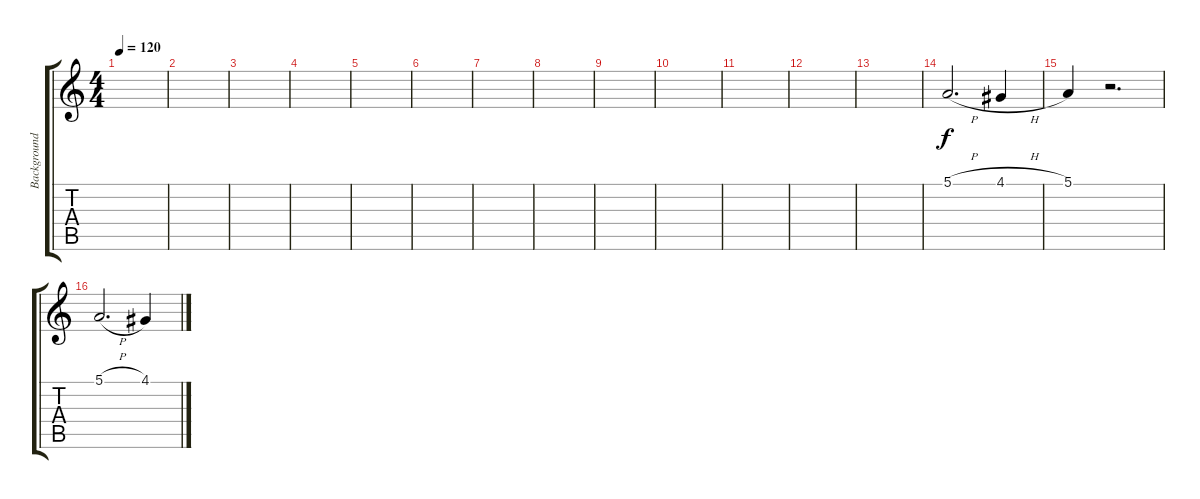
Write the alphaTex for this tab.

\track ("Background Vocals" "Background") {instrument voiceoohs}
\staff {score tabs}
\tuning (E4 B3 G3 D3 A2 E2) {hide}
\ts (4 4)
\tempo 120
\clef g2
\ks c
|
|
|
|
|
|
|
|
|
|
|
|
|
5.1{h}.2{d} 4.1{h}.4 |
5.1.4 r.2{d} |
5.1{h}.2{d} 4.1{h}.4
